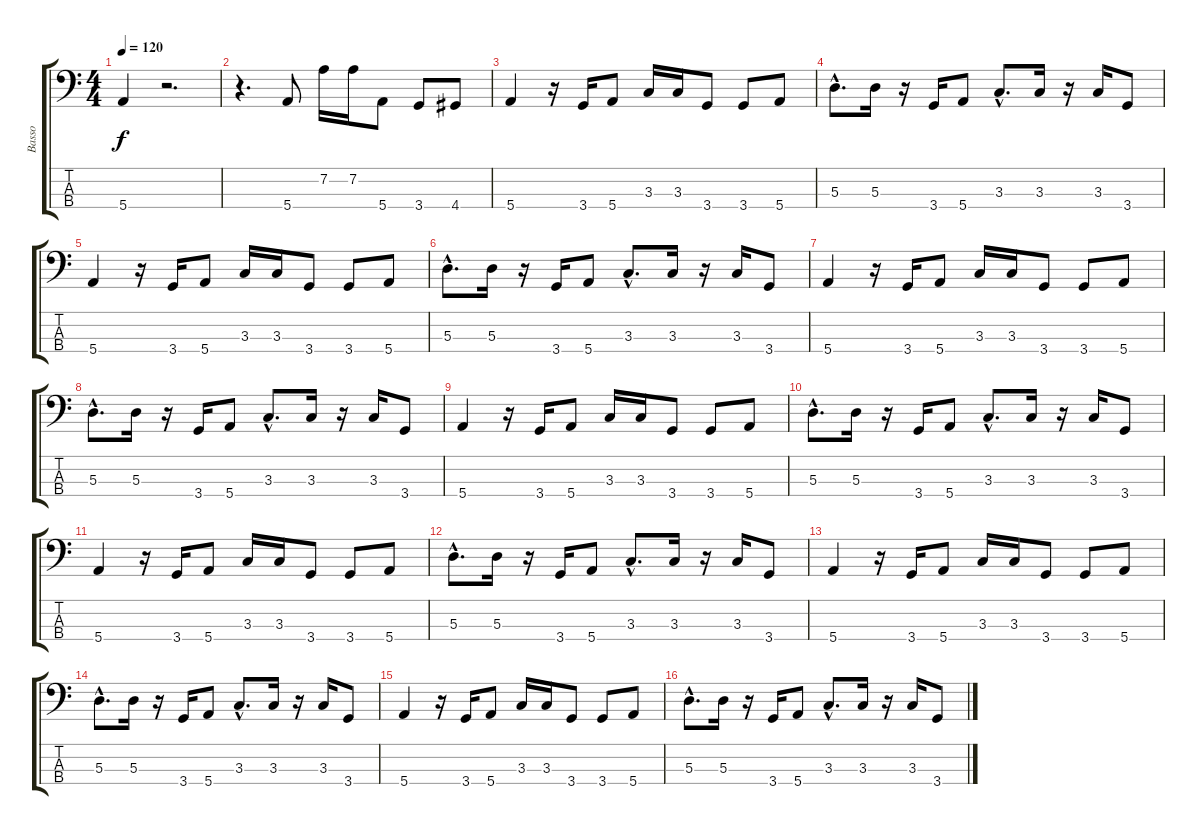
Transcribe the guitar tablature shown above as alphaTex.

\track ("Basso" "Basso") {instrument acousticguitarnylon}
\staff {score tabs}
\tuning (G2 D2 A1 E1) {hide}
\ts (4 4)
\tempo 120
\clef f4
\ks c
5.4.4{dy f} r.2{d} |
r.4{d} 5.4.8 7.2.16 7.2.16 5.4.8 3.4.8 4.4.8 |
5.4.4 r.16 3.4.16 5.4.8 3.3.16 3.3.16 3.4.8 3.4.8 5.4.8 |
5.3{hac}.8{d} 5.3.16 r.16 3.4.16 5.4.8 3.3{hac}.8{d} 3.3.16 r.16 3.3.16 3.4.8 |
5.4.4 r.16 3.4.16 5.4.8 3.3.16 3.3.16 3.4.8 3.4.8 5.4.8 |
5.3{hac}.8{d} 5.3.16 r.16 3.4.16 5.4.8 3.3{hac}.8{d} 3.3.16 r.16 3.3.16 3.4.8 |
5.4.4 r.16 3.4.16 5.4.8 3.3.16 3.3.16 3.4.8 3.4.8 5.4.8 |
5.3{hac}.8{d} 5.3.16 r.16 3.4.16 5.4.8 3.3{hac}.8{d} 3.3.16 r.16 3.3.16 3.4.8 |
5.4.4 r.16 3.4.16 5.4.8 3.3.16 3.3.16 3.4.8 3.4.8 5.4.8 |
5.3{hac}.8{d} 5.3.16 r.16 3.4.16 5.4.8 3.3{hac}.8{d} 3.3.16 r.16 3.3.16 3.4.8 |
5.4.4 r.16 3.4.16 5.4.8 3.3.16 3.3.16 3.4.8 3.4.8 5.4.8 |
5.3{hac}.8{d} 5.3.16 r.16 3.4.16 5.4.8 3.3{hac}.8{d} 3.3.16 r.16 3.3.16 3.4.8 |
5.4.4 r.16 3.4.16 5.4.8 3.3.16 3.3.16 3.4.8 3.4.8 5.4.8 |
5.3{hac}.8{d} 5.3.16 r.16 3.4.16 5.4.8 3.3{hac}.8{d} 3.3.16 r.16 3.3.16 3.4.8 |
5.4.4 r.16 3.4.16 5.4.8 3.3.16 3.3.16 3.4.8 3.4.8 5.4.8 |
5.3{hac}.8{d} 5.3.16 r.16 3.4.16 5.4.8 3.3{hac}.8{d} 3.3.16 r.16 3.3.16 3.4.8
